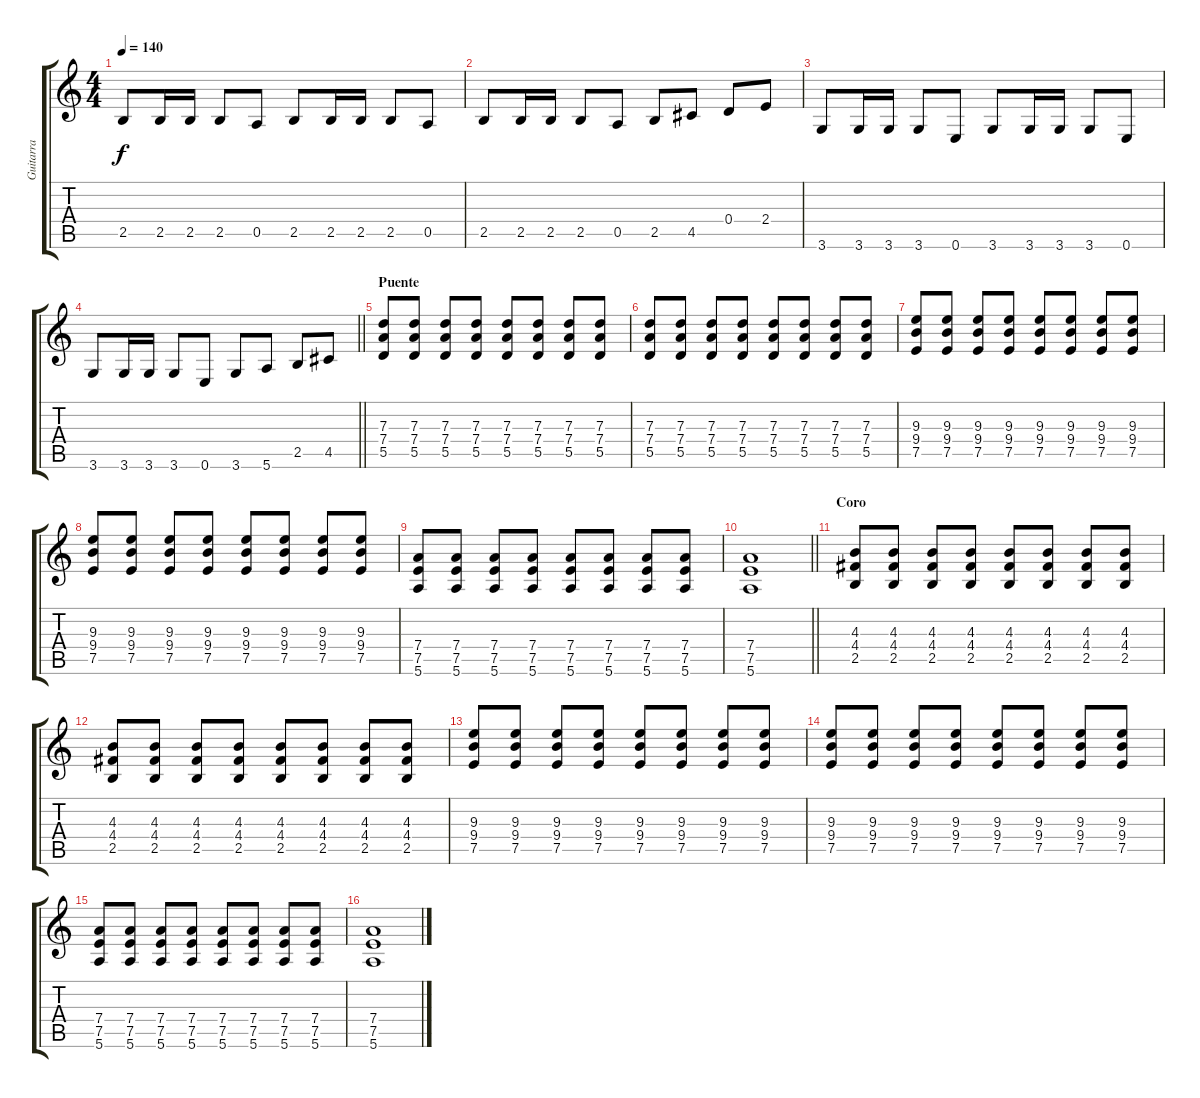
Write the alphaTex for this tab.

\track ("Guitarra" "Guitarra") {instrument electricguitarjazz}
\staff {score tabs}
\tuning (E4 B3 G3 D3 A2 E2) {hide}
\ts (4 4)
\tempo 140
\clef g2
\ks c
2.5.8{dy f} 2.5.16 2.5.16 2.5.8 0.5.8 2.5.8 2.5.16 2.5.16 2.5.8 0.5.8 |
2.5.8 2.5.16 2.5.16 2.5.8 0.5.8 2.5.8 4.5.8 0.4.8 2.4.8 |
3.6.8 3.6.16 3.6.16 3.6.8 0.6.8 3.6.8 3.6.16 3.6.16 3.6.8 0.6.8 |
\barLineRight lightlight
3.6.8 3.6.16 3.6.16 3.6.8 0.6.8 3.6.8 5.6.8 2.5.8 4.5.8 |
\section ("" "Puente")
(7.3 7.4 5.5).8{instrument distortionguitar} (7.3 7.4 5.5).8 (7.3 7.4 5.5).8 (7.3 7.4 5.5).8 (7.3 7.4 5.5).8 (7.3 7.4 5.5).8 (7.3 7.4 5.5).8 (7.3 7.4 5.5).8 |
(7.3 7.4 5.5).8 (7.3 7.4 5.5).8 (7.3 7.4 5.5).8 (7.3 7.4 5.5).8 (7.3 7.4 5.5).8 (7.3 7.4 5.5).8 (7.3 7.4 5.5).8 (7.3 7.4 5.5).8 |
(9.3 9.4 7.5).8 (9.3 9.4 7.5).8 (9.3 9.4 7.5).8 (9.3 9.4 7.5).8 (9.3 9.4 7.5).8 (9.3 9.4 7.5).8 (9.3 9.4 7.5).8 (9.3 9.4 7.5).8 |
(9.3 9.4 7.5).8 (9.3 9.4 7.5).8 (9.3 9.4 7.5).8 (9.3 9.4 7.5).8 (9.3 9.4 7.5).8 (9.3 9.4 7.5).8 (9.3 9.4 7.5).8 (9.3 9.4 7.5).8 |
(7.4 7.5 5.6).8 (7.4 7.5 5.6).8 (7.4 7.5 5.6).8 (7.4 7.5 5.6).8 (7.4 7.5 5.6).8 (7.4 7.5 5.6).8 (7.4 7.5 5.6).8 (7.4 7.5 5.6).8 |
\barLineRight lightlight
(7.4 7.5 5.6).1 |
\section ("" "Coro")
(4.3 4.4 2.5).8 (4.3 4.4 2.5).8 (4.3 4.4 2.5).8 (4.3 4.4 2.5).8 (4.3 4.4 2.5).8 (4.3 4.4 2.5).8 (4.3 4.4 2.5).8 (4.3 4.4 2.5).8 |
(4.3 4.4 2.5).8 (4.3 4.4 2.5).8 (4.3 4.4 2.5).8 (4.3 4.4 2.5).8 (4.3 4.4 2.5).8 (4.3 4.4 2.5).8 (4.3 4.4 2.5).8 (4.3 4.4 2.5).8 |
(9.3 9.4 7.5).8 (9.3 9.4 7.5).8 (9.3 9.4 7.5).8 (9.3 9.4 7.5).8 (9.3 9.4 7.5).8 (9.3 9.4 7.5).8 (9.3 9.4 7.5).8 (9.3 9.4 7.5).8 |
(9.3 9.4 7.5).8 (9.3 9.4 7.5).8 (9.3 9.4 7.5).8 (9.3 9.4 7.5).8 (9.3 9.4 7.5).8 (9.3 9.4 7.5).8 (9.3 9.4 7.5).8 (9.3 9.4 7.5).8 |
(7.4 7.5 5.6).8 (7.4 7.5 5.6).8 (7.4 7.5 5.6).8 (7.4 7.5 5.6).8 (7.4 7.5 5.6).8 (7.4 7.5 5.6).8 (7.4 7.5 5.6).8 (7.4 7.5 5.6).8 |
(7.4 7.5 5.6).1
